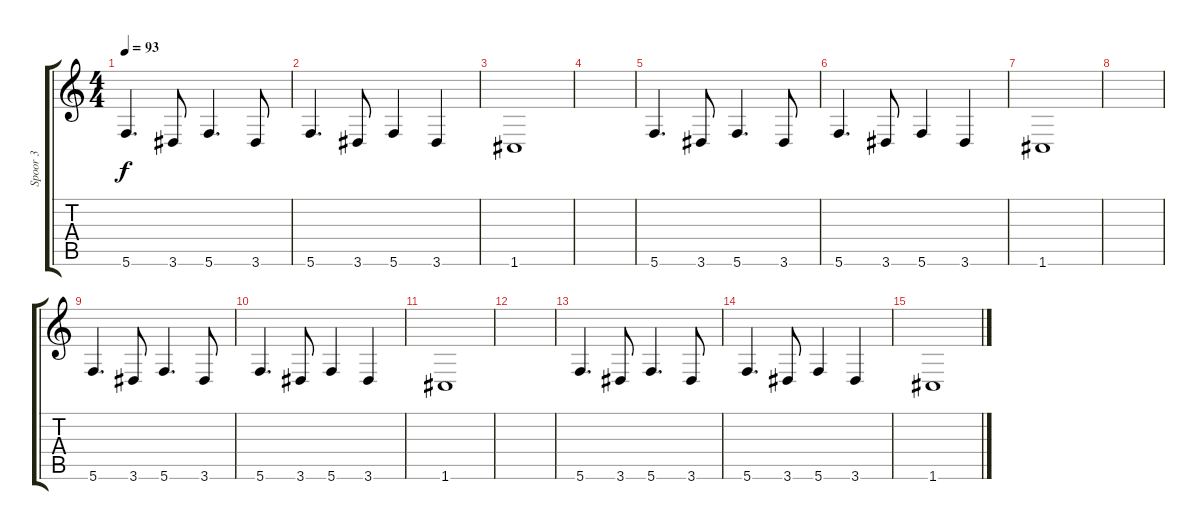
\track ("Spoor 3" "Spoor 3") {instrument electricbasspick}
\staff {score tabs}
\tuning (D4 A3 F3 C3 G2 C2) {hide}
\ts (4 4)
\tempo 93
\clef g2
\ks c
5.6.4{d dy f} 3.6.8 5.6.4{d} 3.6.8 |
5.6.4{d} 3.6.8 5.6.4 3.6.4 |
1.6.1 |
|
5.6.4{d} 3.6.8 5.6.4{d} 3.6.8 |
5.6.4{d} 3.6.8 5.6.4 3.6.4 |
1.6.1 |
|
5.6.4{d} 3.6.8 5.6.4{d} 3.6.8 |
5.6.4{d} 3.6.8 5.6.4 3.6.4 |
1.6.1 |
|
5.6.4{d} 3.6.8 5.6.4{d} 3.6.8 |
5.6.4{d} 3.6.8 5.6.4 3.6.4 |
1.6.1
